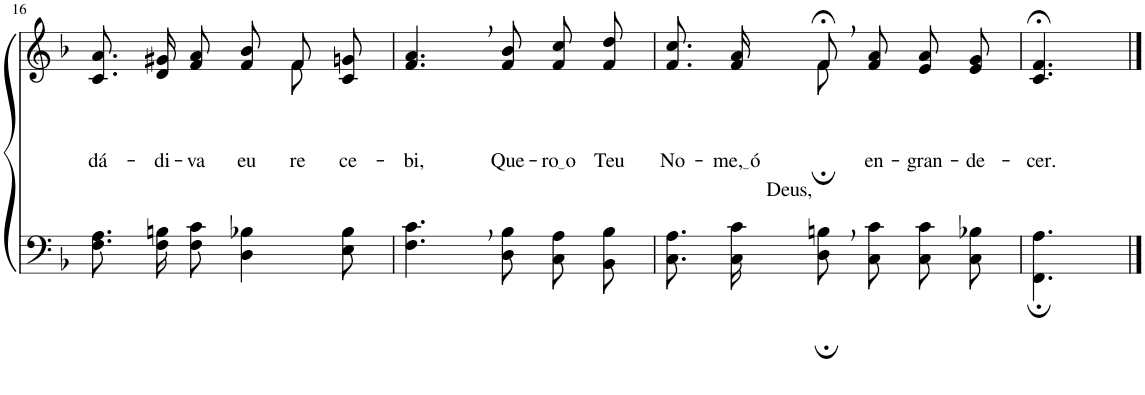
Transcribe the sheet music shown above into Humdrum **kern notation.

**kern	**kern	**text
*part2	*part1	*part1
*staff2	*staff1	*staff1
*I"Parte III e IV	*I"Parte I e II	*
!!LO:PB:g=z
*clefF4	*clefG2	*
*k[b-]	*k[b-]	*
*M6/8	*M6/8	*
=16	=16	=16
!	!	!LO:LY:b
*	*^	*
8.F\ 8.A\L	8.c/ 8.a/L	2ryy	dá-
!	!	!	!LO:LY:b
16F\ 16Bn\K	16d/ 16g#X/K	.	-di-
!	!	!	!LO:LY:b
8F\ 8c\J	8f/ 8a/J	.	-va
!	!	!	!LO:LY:b
4D\ 4B-X\	8f/ 8b-/L	.	eu
!	!	!	!LO:LY:b
.	8f/	8f\	re-
!	!	!	!LO:LY:b
8E\ 8B-\	8c/ 8gn/J	8ryy	-ce-
=17	=17	=17	=17
!	!	!	!LO:LY:b
*	*v	*v	*
4.F\, 4.c\,	4.f/, 4.a/,	-bi,
!	!	!LO:LY:b
8D\ 8B-\L	8f/ 8b-/L	Que-
!	!	!LO:LY:b
8C\ 8A\	8f/ 8cc/	ro o
!	!	!LO:LY:b
8BB-\ 8B-\J	8f/ 8dd/J	Teu
=18	=18	=18
!	!	!LO:LY:b
*	*^	*
8.C\ 8.A\L	8.f/ 8.cc/L	4ryy	No-
!	!	!	!LO:LY:b
16C\ 16c\K	16f/ 16a/K	.	me, ó
!	!	!	!LO:LY:b
8D;,\ 8Bn;,\J	8f;<,/J	8f;\	Deus,
!	!	!	!LO:LY:b
8C\ 8c\L	8f/ 8a/L	4.ryy	en-
!	!	!	!LO:LY:b
8C\ 8c\	8e/ 8a/	.	-gran-
!	!	!	!LO:LY:b
8C\ 8B-X\J	8e/ 8g/J	.	-de-
*	*v	*v	*
=19	=19	=19
!	!	!LO:LY:b
4.FF\; 4.A\;	4.c/;< 4.f/;<	-cer.
==	==	==
*-	*-	*-
